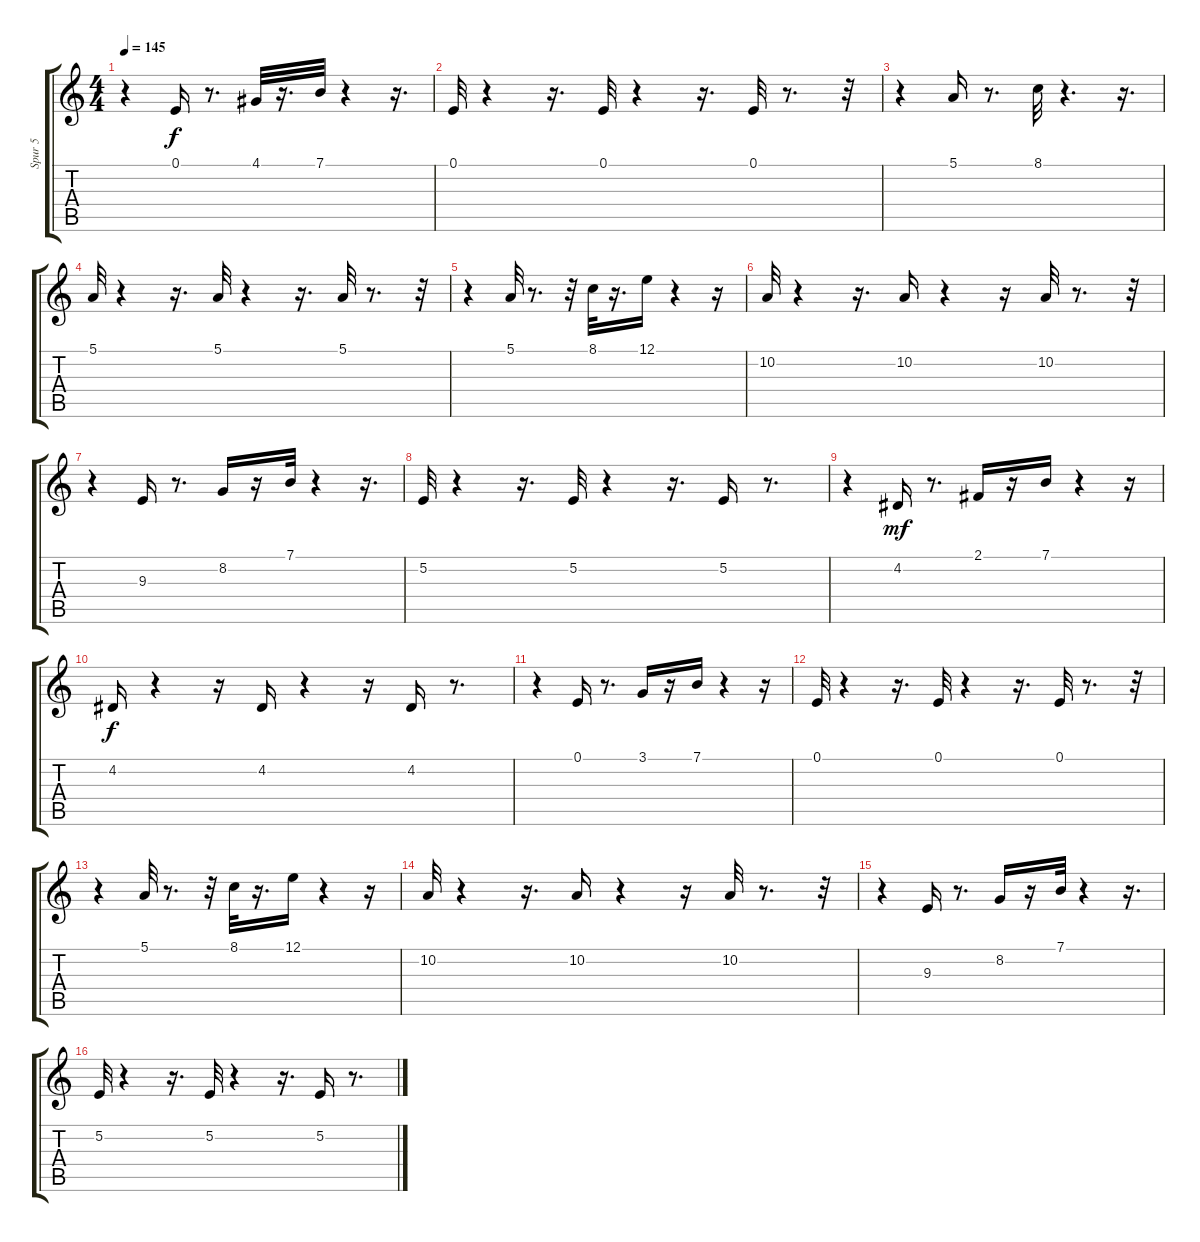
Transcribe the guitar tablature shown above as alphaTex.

\track ("Spur 5" "Spur 5") {instrument pizzicatostrings}
\staff {score tabs}
\tuning (E4 B3 G3 D3 A2 E2) {hide}
\ts (4 4)
\tempo 145
\clef g2
\ks c
r.4{dy f} 0.1.16 r.8{d} 4.1.32 r.16{d} 7.1.32 r.4 r.16{d} |
0.1.32 r.4 r.16{d} 0.1.32 r.4 r.16{d} 0.1.32 r.8{d} r.32 |
r.4 5.1.16 r.8{d} 8.1.32 r.4{d} r.16{d} |
5.1.32 r.4 r.16{d} 5.1.32 r.4 r.16{d} 5.1.32 r.8{d} r.32 |
r.4 5.1.32 r.8{d} r.32 8.1.32 r.16{d} 12.1.16 r.4 r.16 |
10.2.32 r.4 r.16{d} 10.2.16 r.4 r.16 10.2.32 r.8{d} r.32 |
r.4 9.3.16 r.8{d} 8.2.16 r.16 7.1.32 r.4 r.16{d} |
5.2.32 r.4 r.16{d} 5.2.32 r.4 r.16{d} 5.2.16 r.8{d} |
r.4 4.2.16{dy mf} r.8{d} 2.1.16 r.16 7.1.16 r.4 r.16 |
4.2.16{dy f} r.4 r.16 4.2.16 r.4 r.16 4.2.16 r.8{d} |
r.4 0.1.16 r.8{d} 3.1.16 r.16 7.1.16 r.4 r.16 |
0.1.32 r.4 r.16{d} 0.1.32 r.4 r.16{d} 0.1.32 r.8{d} r.32 |
r.4 5.1.32 r.8{d} r.32 8.1.32 r.16{d} 12.1.16 r.4 r.16 |
10.2.32 r.4 r.16{d} 10.2.16 r.4 r.16 10.2.32 r.8{d} r.32 |
r.4 9.3.16 r.8{d} 8.2.16 r.16 7.1.32 r.4 r.16{d} |
5.2.32 r.4 r.16{d} 5.2.32 r.4 r.16{d} 5.2.16 r.8{d}
